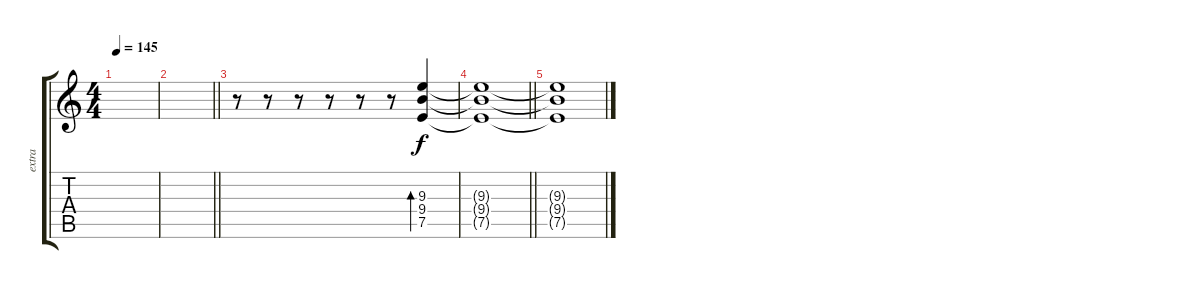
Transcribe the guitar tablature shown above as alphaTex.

\track ("extra" "extra") {instrument electricguitarclean}
\staff {score tabs}
\tuning (E4 B3 G3 D3 A2 E2) {hide}
\ts (4 4)
\tempo 145
\clef g2
\ks c
|
\barLineRight lightlight
|
r.8 r.8 r.8 r.8 r.8 r.8 (9.3 9.4 7.5).4{bd 240} |
\barLineRight lightlight
(9.3{t} 9.4{t} 7.5{t}).1 |
(9.3{t} 9.4{t} 7.5{t}).1
